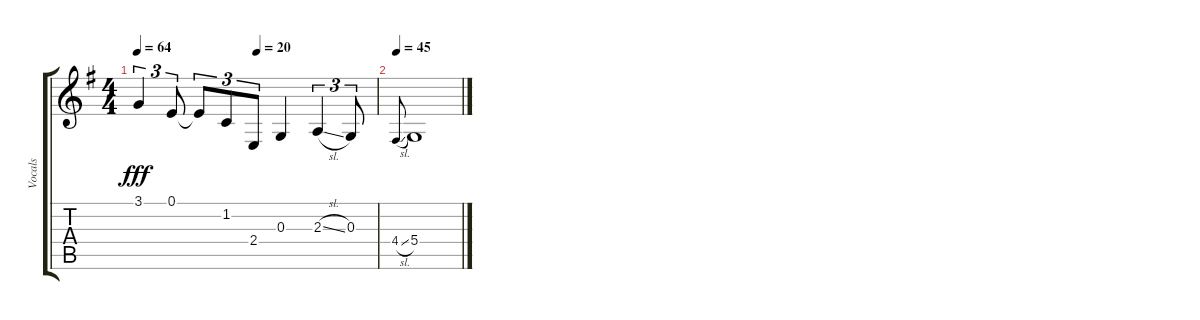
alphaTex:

\track ("Vocals" "Vocals") {instrument voiceoohs}
\staff {score tabs}
\tuning (E4 B3 G3 D3 A2 E2) {hide}
\ts (4 4)
\tempo 64
\tempo (20 0.5)
\clef g2
\ks g
3.1.4{tu (3 2) dy fff} 0.1.8{tu (3 2)} 0.1{t}.8{tu (3 2)} 1.2.8{tu (3 2)} 2.4.8{tu (3 2)} 0.3.4 2.3{sl}.4{tu (3 2)} 0.3.8{tu (3 2)} |
\tempo (45 0.03125)
4.4{sl}.8{gr onbeat} 5.4.1
